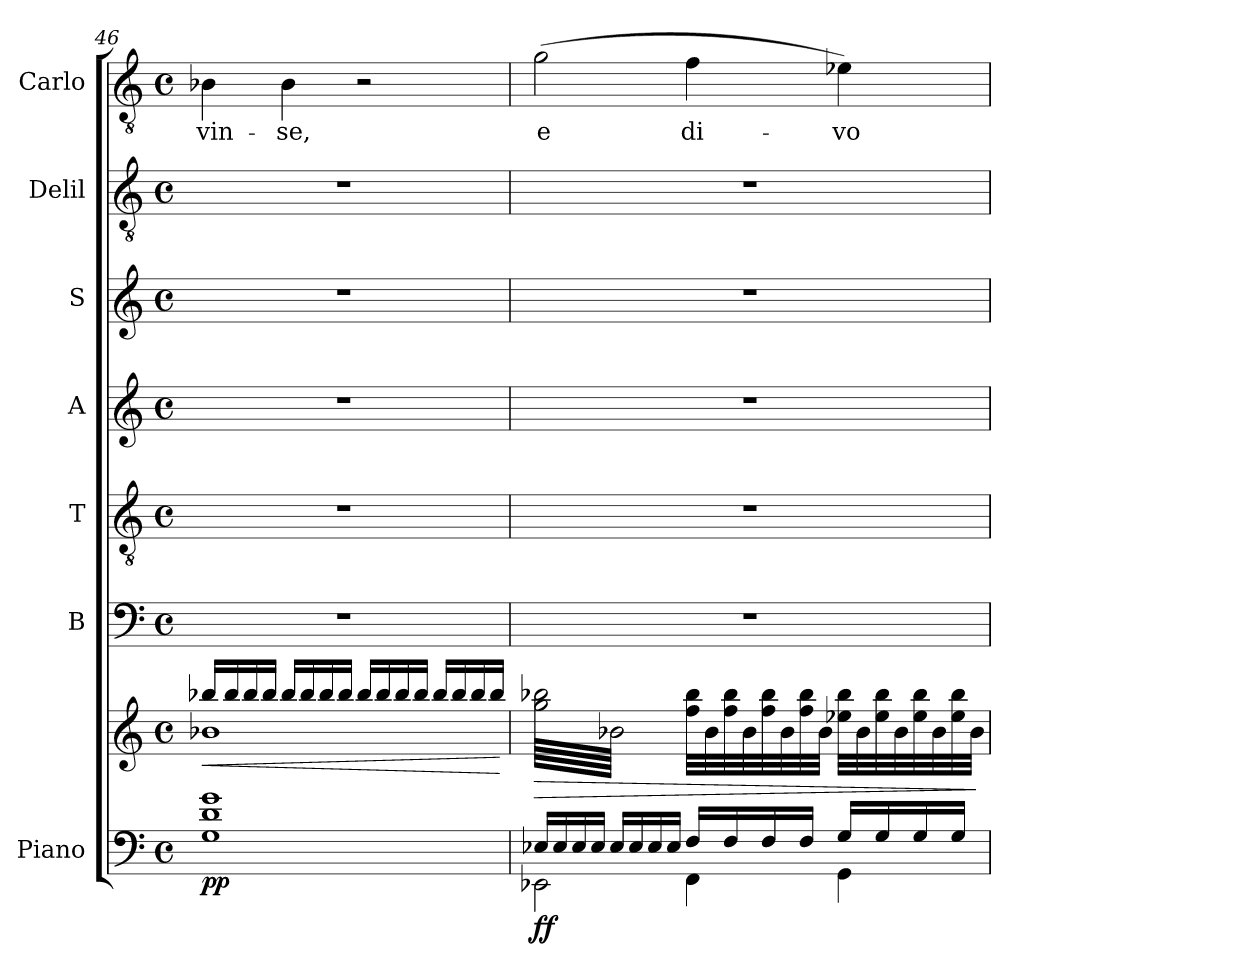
**kern	**kern	**dynam	**kern	**kern	**kern	**kern	**kern	**kern	**text
*part7	*part7	*part7	*part6	*part5	*part4	*part3	*part2	*part1	*part1
*staff8	*staff7	*staff7/8	*staff6	*staff5	*staff4	*staff3	*staff2	*staff1	*staff1
*I"Piano	*	*	*I"B	*I"T	*I"A	*I"S	*I"Delil	*I"Carlo	*
*I'Pno	*	*	*I'B	*I'T	*I'A	*I'S	*	*	*
*clefF4	*clefG2	*	*clefF4	*clefGv2	*clefG2	*clefG2	*clefGv2	*clefGv2	*
*k[]	*k[]	*	*k[]	*k[]	*k[]	*k[]	*k[]	*k[]	*
*M4/4	*M4/4	*	*M4/4	*M4/4	*M4/4	*M4/4	*M4/4	*M4/4	*
*met(c)	*met(c)	*	*met(c)	*met(c)	*met(c)	*met(c)	*met(c)	*met(c)	*
=46	=46	=46	=46	=46	=46	=46	=46	=46	=46
!	!	!LO:HP:b	!	!	!	!	!	!	!
*	*^	*	*	*	*	*	*	*	*
!	!	!	!LO:DY:n=1:b=2	!	!	!	!	!	!	!
!	!	!	!LO:DY:n=2:b	!	!	!	!	!	!	!
1G 1d 1g	16bb-X/LL	1b-X	< p p	1r	1r	1r	1r	1r	4B-X\	vin-
.	16bb-/	.	.	.	.	.	.	.	.	.
.	16bb-/	.	.	.	.	.	.	.	.	.
.	16bb-/JJ	.	.	.	.	.	.	.	.	.
.	16bb-/LL	.	.	.	.	.	.	.	4B-\	-se,
.	16bb-/	.	.	.	.	.	.	.	.	.
.	16bb-/	.	.	.	.	.	.	.	.	.
.	16bb-/JJ	.	.	.	.	.	.	.	.	.
.	16bb-/LL	.	.	.	.	.	.	.	2r	.
.	16bb-/	.	.	.	.	.	.	.	.	.
.	16bb-/	.	.	.	.	.	.	.	.	.
.	16bb-/JJ	.	.	.	.	.	.	.	.	.
.	16bb-/LL	.	.	.	.	.	.	.	.	.
.	16bb-/	.	.	.	.	.	.	.	.	.
.	16bb-/	.	.	.	.	.	.	.	.	.
.	16bb-/JJ	.	.	.	.	.	.	.	.	.
*	*v	*v	*	*	*	*	*	*	*	*
.	.	[	.	.	.	.	.	.	.
!!LO:LB:g=z
=47	=47	=47	=47	=47	=47	=47	=47	=47	=47
*^	*	*	*	*	*	*	*	*	*
!	!	!	!LO:HP:b	!	!	!	!	!	!	!
!	!	!	!LO:DY:n=1:b=2	!	!	!	!	!	!	!
!	!	!	!LO:DY:n=2:b	!	!	!	!	!	!	!
*	*	*tremolo	*	*	*	*	*	*	*	*
16E-X/LL	2EE-X\	64gg\ 64bb-X\LLLL	> f f	1r	1r	1r	1r	1r	(2g\	e
.	.	64b-X\	.	.	.	.	.	.	.	.
.	.	64gg\ 64bb-X\	.	.	.	.	.	.	.	.
.	.	64b-X\	.	.	.	.	.	.	.	.
16E-/	.	64gg\ 64bb-X\	.	.	.	.	.	.	.	.
.	.	64b-X\	.	.	.	.	.	.	.	.
.	.	64gg\ 64bb-X\	.	.	.	.	.	.	.	.
.	.	64b-X\	.	.	.	.	.	.	.	.
16E-/	.	64gg\ 64bb-X\	.	.	.	.	.	.	.	.
.	.	64b-X\	.	.	.	.	.	.	.	.
.	.	64gg\ 64bb-X\	.	.	.	.	.	.	.	.
.	.	64b-X\	.	.	.	.	.	.	.	.
16E-/JJ	.	64gg\ 64bb-X\	.	.	.	.	.	.	.	.
.	.	64b-X\	.	.	.	.	.	.	.	.
.	.	64gg\ 64bb-X\	.	.	.	.	.	.	.	.
.	.	64b-X\	.	.	.	.	.	.	.	.
16E-/LL	.	64gg\ 64bb-X\	.	.	.	.	.	.	.	.
.	.	64b-X\	.	.	.	.	.	.	.	.
.	.	64gg\ 64bb-X\	.	.	.	.	.	.	.	.
.	.	64b-X\	.	.	.	.	.	.	.	.
16E-/	.	64gg\ 64bb-X\	.	.	.	.	.	.	.	.
.	.	64b-X\	.	.	.	.	.	.	.	.
.	.	64gg\ 64bb-X\	.	.	.	.	.	.	.	.
.	.	64b-X\	.	.	.	.	.	.	.	.
16E-/	.	64gg\ 64bb-X\	.	.	.	.	.	.	.	.
.	.	64b-X\	.	.	.	.	.	.	.	.
.	.	64gg\ 64bb-X\	.	.	.	.	.	.	.	.
.	.	64b-X\	.	.	.	.	.	.	.	.
16E-/JJ	.	64gg\ 64bb-X\	.	.	.	.	.	.	.	.
.	.	64b-X\	.	.	.	.	.	.	.	.
.	.	64gg\ 64bb-X\	.	.	.	.	.	.	.	.
.	.	64b-X\JJJJ	.	.	.	.	.	.	.	.
*	*	*Xtremolo	*	*	*	*	*	*	*	*
16F/LL	4FF\	32ff\ 32bb-\LLL	.	.	.	.	.	.	4f\	di-
.	.	.	.	.	.	.	.	.	.	.
.	.	32b-\	.	.	.	.	.	.	.	.
.	.	.	.	.	.	.	.	.	.	.
16F/	.	32ff\ 32bb-\	.	.	.	.	.	.	.	.
.	.	.	.	.	.	.	.	.	.	.
.	.	32b-\	.	.	.	.	.	.	.	.
.	.	.	.	.	.	.	.	.	.	.
16F/	.	32ff\ 32bb-\	.	.	.	.	.	.	.	.
.	.	.	.	.	.	.	.	.	.	.
.	.	32b-\	.	.	.	.	.	.	.	.
.	.	.	.	.	.	.	.	.	.	.
16F/JJ	.	32ff\ 32bb-\	.	.	.	.	.	.	.	.
.	.	.	.	.	.	.	.	.	.	.
.	.	32b-\JJJ	.	.	.	.	.	.	.	.
.	.	.	.	.	.	.	.	.	.	.
16G/LL	4GG\	32ee-X\ 32bb-\LLL	.	.	.	.	.	.	4e-X\)	-vo
.	.	32b-\	.	.	.	.	.	.	.	.
16G/	.	32ee-\ 32bb-\	.	.	.	.	.	.	.	.
.	.	32b-\	.	.	.	.	.	.	.	.
16G/	.	32ee-\ 32bb-\	.	.	.	.	.	.	.	.
.	.	32b-\	.	.	.	.	.	.	.	.
16G/JJ	.	32ee-\ 32bb-\	.	.	.	.	.	.	.	.
.	.	32b-\JJJ	.	.	.	.	.	.	.	.
*v	*v	*	*	*	*	*	*	*	*	*
.	.	]	.	.	.	.	.	.	.
=	=	=	=	=	=	=	=	=	=
*-	*-	*-	*-	*-	*-	*-	*-	*-	*-
